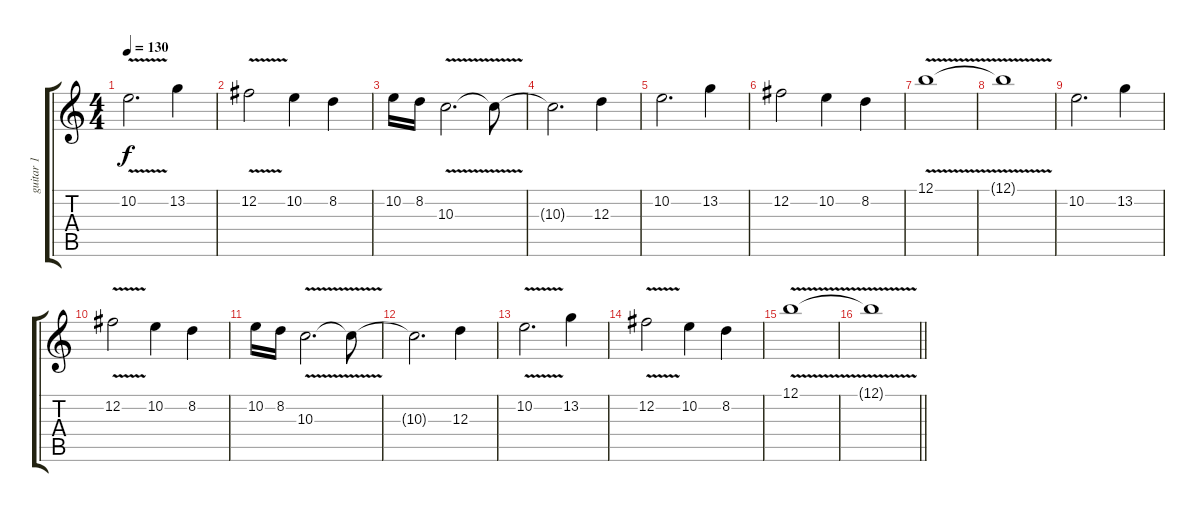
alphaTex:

\track ("guitar 1" "guitar 1") {instrument distortionguitar}
\staff {score tabs}
\tuning (B3 Gb3 D3 A2 E2 B1) {hide}
\ts (4 4)
\tempo 130
\clef g2
\ks c
10.2{v}.2{d dy f} 13.2.4 |
12.2{v}.2 10.2.4 8.2.4 |
10.2.16 8.2.16 10.3{v}.2{d} 10.3{t}.8 |
10.3{t}.2{d} 12.3.4 |
10.2.2{d} 13.2.4 |
12.2.2 10.2.4 8.2.4 |
12.1{v}.1 |
12.1{t}.1 |
10.2.2{d} 13.2.4 |
12.2{v}.2 10.2.4 8.2.4 |
10.2.16 8.2.16 10.3{v}.2{d} 10.3{t}.8 |
10.3{t}.2{d} 12.3.4 |
10.2{v}.2{d} 13.2.4 |
12.2{v}.2 10.2.4 8.2.4 |
12.1{v}.1 |
\barLineRight lightlight
12.1{t}.1
